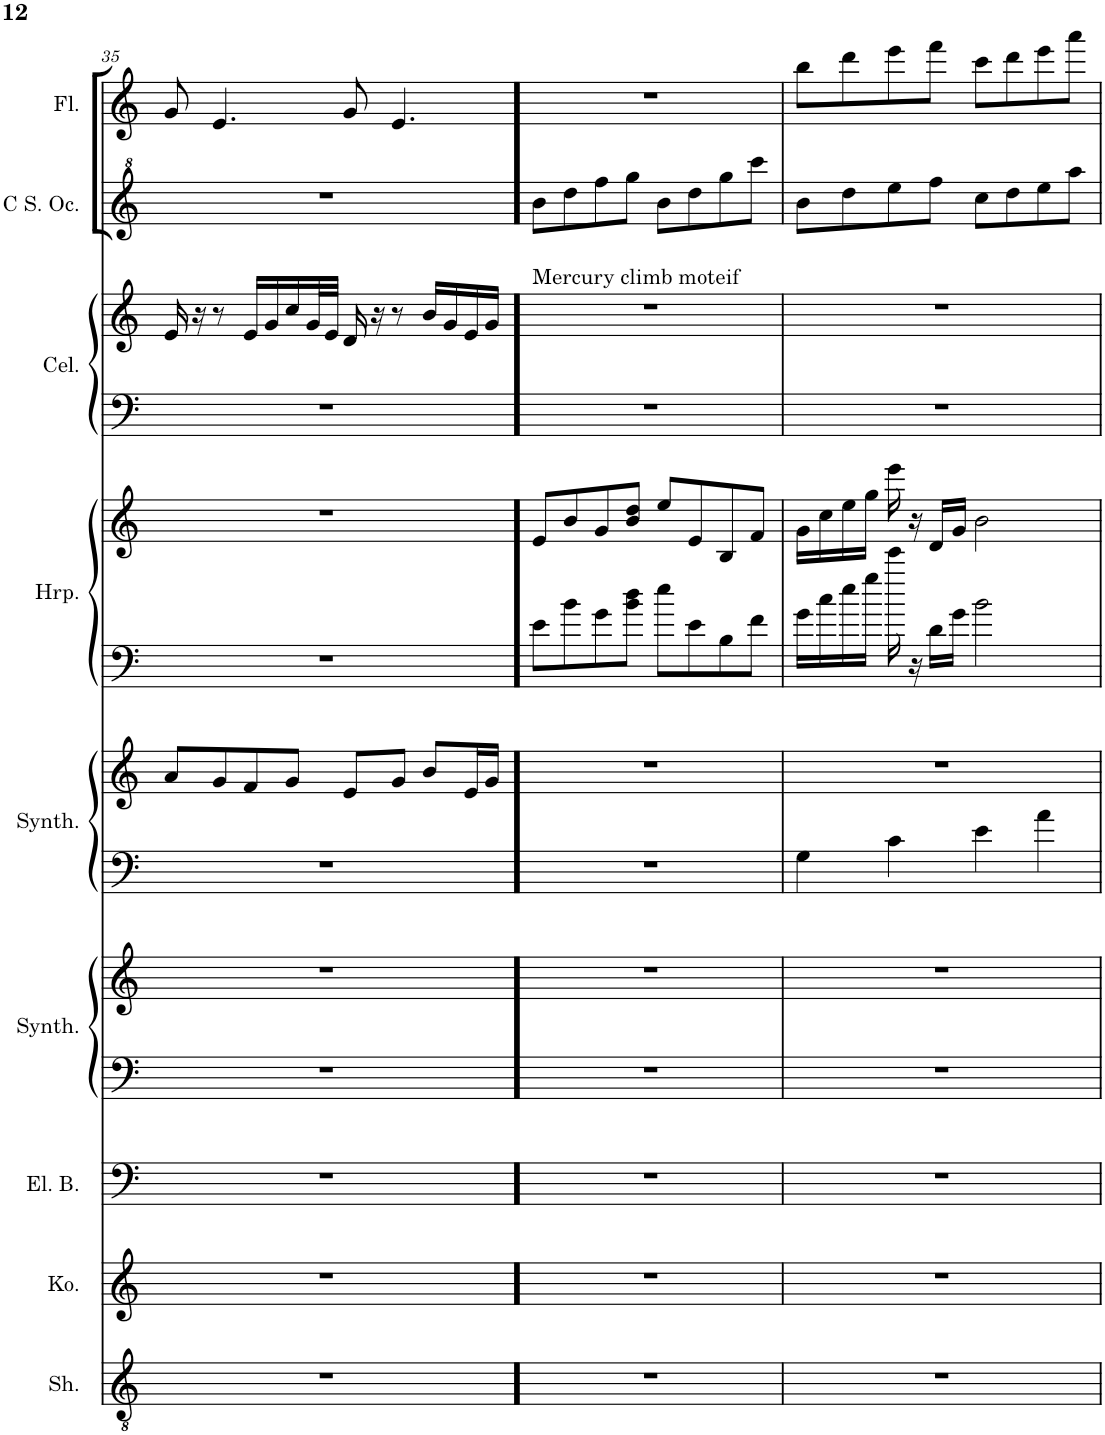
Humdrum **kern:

**kern	**kern	**kern	**kern	**kern	**kern	**kern	**kern	**kern	**kern	**kern	**kern	**kern
*part9	*part8	*part7	*part6	*part6	*part5	*part5	*part4	*part4	*part3	*part3	*part2	*part1
*staff13	*staff12	*staff11	*staff10	*staff9	*staff8	*staff7	*staff6	*staff5	*staff4	*staff3	*staff2	*staff1
*I"Shamisen	*I"Koto	*I"5-str. Electric Bass	*I"Square Synthesizer	*	*I"Crystal Synthesizer	*	*I"Harp	*	*I"Celesta	*	*I"C Soprano Ocarina	*I"Flute
*I'Sh.	*I'Ko.	*I'El. B.	*I'Synth.	*	*I'Synth.	*	*I'Hrp.	*	*I'Cel.	*	*I'C S. Oc.	*I'Fl.
!!LO:PB:g=z
*clefGv2	*clefG2	*clefF4	*clefF4	*clefG2	*clefF4	*clefG2	*clefF4	*clefG2	*clefF4	*clefG2	*clefG^2	*clefG2
*	*	*Trd7c12	*	*	*	*	*	*	*Trd-7c-12	*Trd-7c-12	*	*
*k[]	*k[]	*k[]	*k[]	*k[]	*k[]	*k[]	*k[]	*k[]	*k[]	*k[]	*k[]	*k[]
*M4/4	*M4/4	*M4/4	*M4/4	*M4/4	*M4/4	*M4/4	*M4/4	*M4/4	*M4/4	*M4/4	*M4/4	*M4/4
=35	=35	=35	=35	=35	=35	=35	=35	=35	=35	=35	=35	=35
1r	1r	1r	1r	1r	1r	8a/L	1r	1r	1r	16e/	1r	8g/
.	.	.	.	.	.	.	.	.	.	16r	.	.
.	.	.	.	.	.	8g/	.	.	.	8r	.	4.e/
.	.	.	.	.	.	8f/	.	.	.	16e/LL	.	.
.	.	.	.	.	.	.	.	.	.	16g/	.	.
.	.	.	.	.	.	8g/J	.	.	.	16cc/	.	.
.	.	.	.	.	.	.	.	.	.	32g/L	.	.
.	.	.	.	.	.	.	.	.	.	32e/JJJ	.	.
.	.	.	.	.	.	8e/L	.	.	.	16d/	.	8g/
.	.	.	.	.	.	.	.	.	.	16r	.	.
.	.	.	.	.	.	8g/J	.	.	.	8r	.	4.e/
.	.	.	.	.	.	8b/L	.	.	.	16b/LL	.	.
.	.	.	.	.	.	.	.	.	.	16g/	.	.
.	.	.	.	.	.	16e/L	.	.	.	16e/	.	.
.	.	.	.	.	.	16g/JJ	.	.	.	16g/JJ	.	.
=36!	=36!	=36!	=36!	=36!	=36!	=36!	=36!	=36!	=36!	=36!	=36!	=36!
!	!	!	!	!	!	!	!	!	!	!LO:TX:a:t=Mercury climb moteif	!	!
1r	1r	1r	1r	1r	1r	1r	8e\L	8e/L	1r	1r	8bb\L	1r
.	.	.	.	.	.	.	8b\	8b/	.	.	8ddd\	.
.	.	.	.	.	.	.	8g\	8g/	.	.	8fff\	.
.	.	.	.	.	.	.	8b\ 8dd\J	8b/ 8dd/J	.	.	8ggg\J	.
.	.	.	.	.	.	.	8ee\L	8ee/L	.	.	8bb\L	.
.	.	.	.	.	.	.	8e\	8e/	.	.	8ddd\	.
.	.	.	.	.	.	.	8B\	8B/	.	.	8ggg\	.
.	.	.	.	.	.	.	8f\J	8f/J	.	.	8cccc\J	.
=37	=37	=37	=37	=37	=37	=37	=37	=37	=37	=37	=37	=37
1r	1r	1r	1r	1r	4G\	1r	16g\LL	16g\LL	1r	1r	8bb\L	8bb\L
.	.	.	.	.	.	.	16cc\	16cc\	.	.	.	.
.	.	.	.	.	.	.	16ee\	16ee\	.	.	8ddd\	8ddd\
.	.	.	.	.	.	.	16gg\JJ	16gg\JJ	.	.	.	.
.	.	.	.	.	4c\	.	16eee\	16eee\	.	.	8eee\	8eee\
.	.	.	.	.	.	.	16r	16r	.	.	.	.
.	.	.	.	.	.	.	16d\LL	16d/LL	.	.	8fff\J	8fff\J
.	.	.	.	.	.	.	16g\JJ	16g/JJ	.	.	.	.
.	.	.	.	.	4e\	.	2b\	2b\	.	.	8ccc\L	8ccc\L
.	.	.	.	.	.	.	.	.	.	.	8ddd\	8ddd\
.	.	.	.	.	4a\	.	.	.	.	.	8eee\	8eee\
.	.	.	.	.	.	.	.	.	.	.	8aaa\J	8aaa\J
=	=	=	=	=	=	=	=	=	=	=	=	=
*-	*-	*-	*-	*-	*-	*-	*-	*-	*-	*-	*-	*-
